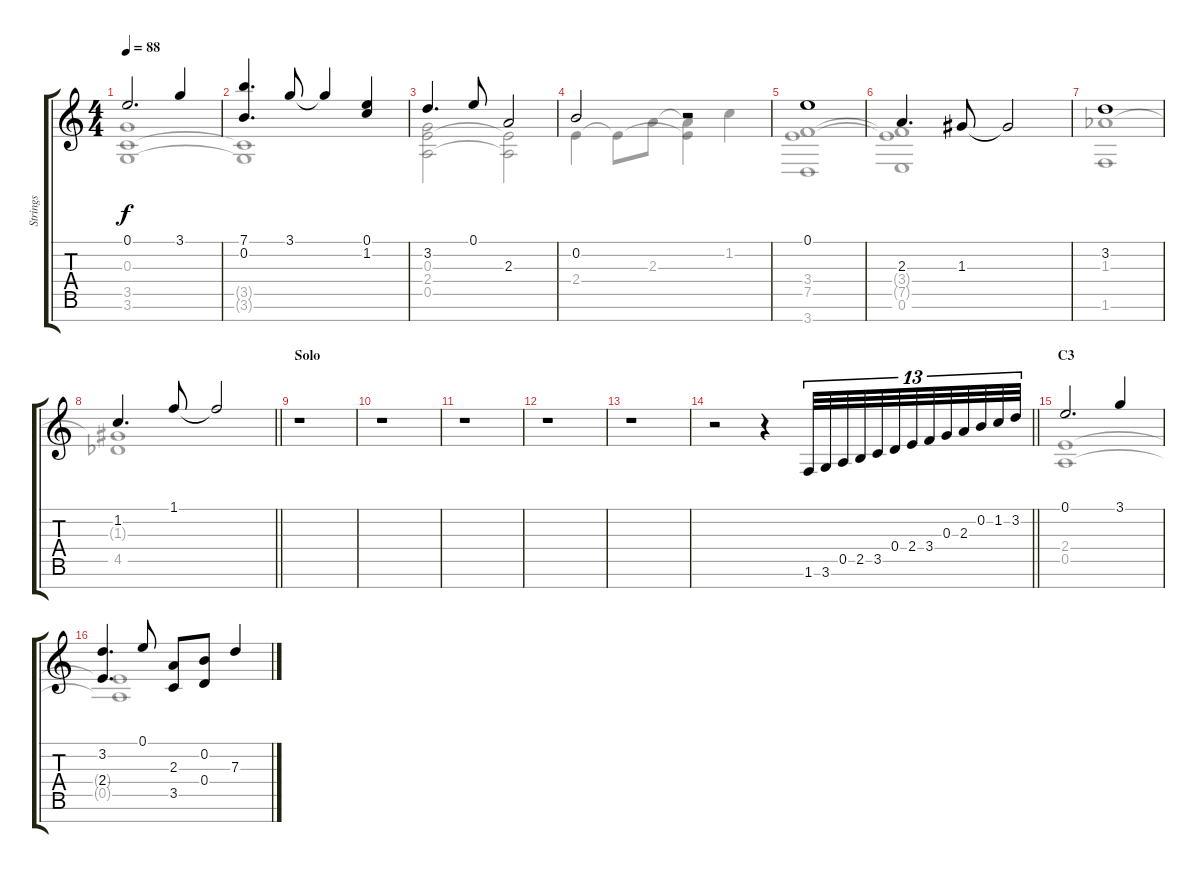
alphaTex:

\track ("Strings" "Strings") {instrument stringensemble1}
\staff {score tabs}
\tuning (E5 B4 G4 D4 A3 E3 B2) {hide}
\voice
\ts (4 4)
\tempo 88
\clef g2
\ks c
0.1.2{d dy f} 3.1.4 |
(7.1 0.2).4{d} 3.1.8 3.1{t}.4 (0.1 1.2).4 |
3.2.4{d} 0.1.8 2.3.2 |
0.2.2 r.2 |
0.1.1 |
2.3.4{d} 1.3.8 1.3{t}.2 |
3.2.1 |
\barLineRight lightlight
1.2.4{d} 1.1.8 1.1{t}.2 |
\section ("" "Solo")
r.1 |
r.1 |
r.1 |
r.1 |
r.1 |
\barLineRight lightlight
r.2 r.4 1.6.32{tu (13 8)} 3.6.32{tu (13 8)} 0.5.32{tu (13 8)} 2.5.32{tu (13 8)} 3.5.32{tu (13 8)} 0.4.32{tu (13 8)} 2.4.32{tu (13 8)} 3.4.32{tu (13 8)} 0.3.32{tu (13 8)} 2.3.32{tu (13 8)} 0.2.32{tu (13 8)} 1.2.32{tu (13 8)} 3.2.32{tu (13 8)} |
\section ("" "C3")
0.1.2{d} 3.1.4 |
(3.2 2.4).4{d} 0.1.8 (2.3 3.5).8 (0.2 0.4).8 7.3.4
\voice
\clef g2
\ottava regular
\simile none
\ks c
(0.3 3.5 3.6).1{dy f} |
(3.5{t} 3.6{t}).1 |
(0.3 2.4 0.5).2 (2.4{t} 0.5{t}).2 |
2.4.4 2.4{t}.8 2.3.8 (2.3{t} 2.4{t}).4 1.2.4 |
(3.4 7.5 3.7).1 |
(3.4{t} 7.5{t} 0.6).1 |
(1.3{acc b} 1.6).1 |
\barLineRight lightlight
(1.3{t} 4.5{acc b}).1 |
|
|
|
|
|
\barLineRight lightlight
|
(2.4 0.5).1 |
(2.4{t} 0.5{t}).1
